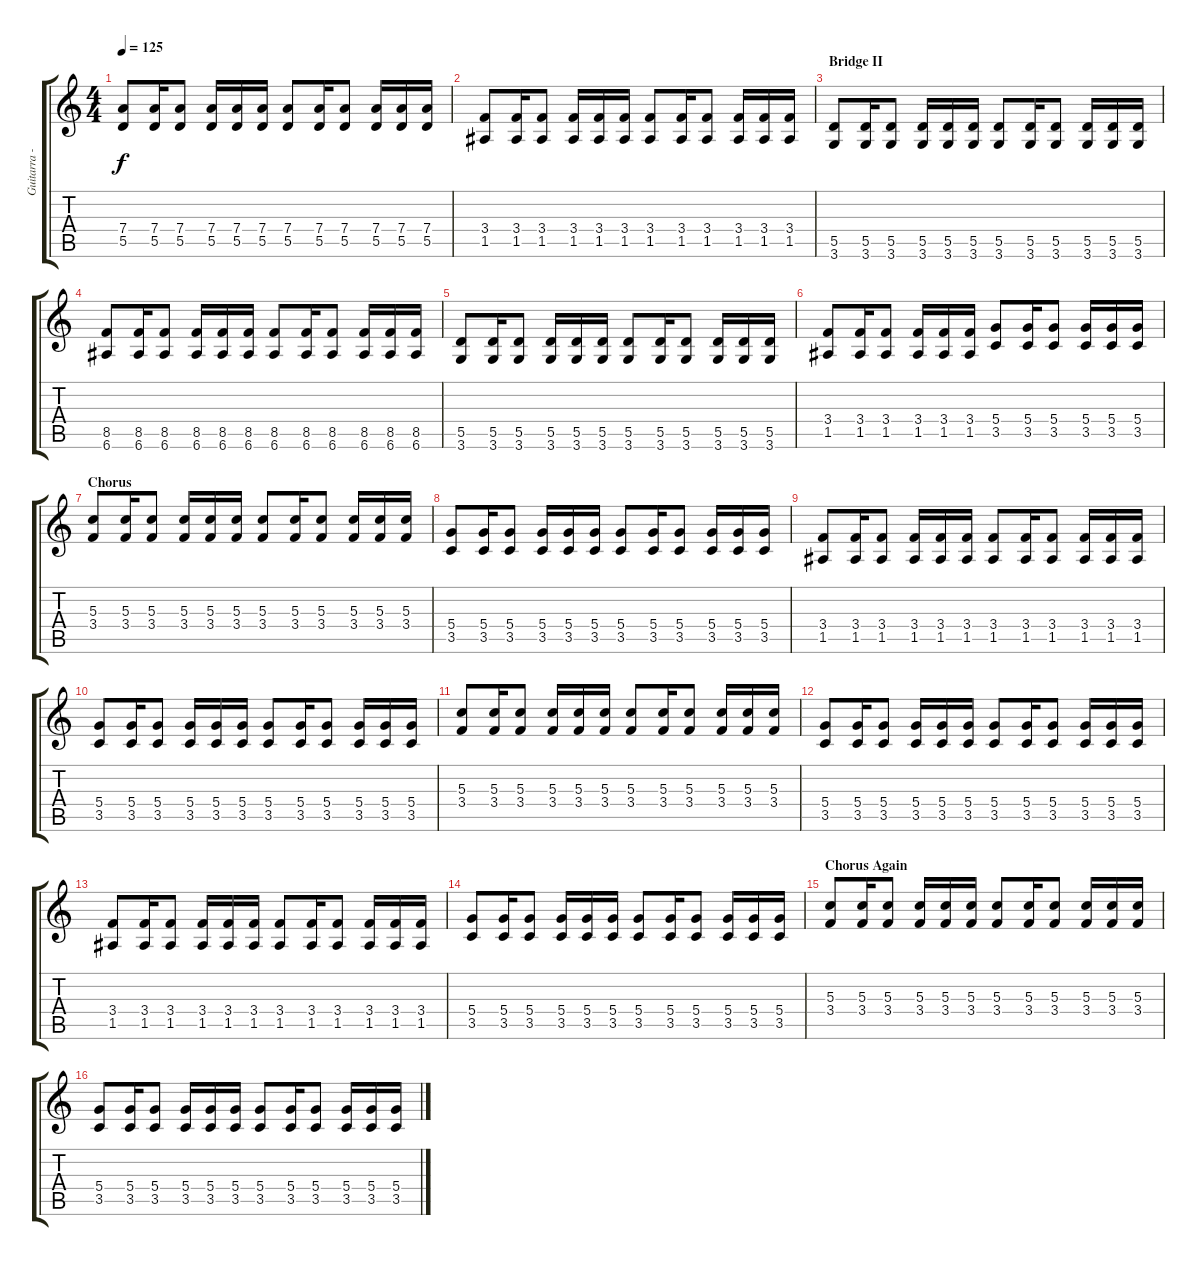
\track ("Guitarra - Guitar" "Guitarra -") {instrument distortionguitar}
\staff {score tabs}
\tuning (E4 B3 G3 D3 A2 E2) {hide}
\ts (4 4)
\tempo 125
\clef g2
\ks c
(7.4 5.5).8{dy f} (7.4 5.5).16 (7.4 5.5).8 (7.4 5.5).16 (7.4 5.5).16 (7.4 5.5).16 (7.4 5.5).8 (7.4 5.5).16 (7.4 5.5).8 (7.4 5.5).16 (7.4 5.5).16 (7.4 5.5).16 |
(3.4 1.5).8 (3.4 1.5).16 (3.4 1.5).8 (3.4 1.5).16 (3.4 1.5).16 (3.4 1.5).16 (3.4 1.5).8 (3.4 1.5).16 (3.4 1.5).8 (3.4 1.5).16 (3.4 1.5).16 (3.4 1.5).16 |
\section ("" "Bridge II")
(5.5 3.6).8 (5.5 3.6).16 (5.5 3.6).8 (5.5 3.6).16 (5.5 3.6).16 (5.5 3.6).16 (5.5 3.6).8 (5.5 3.6).16 (5.5 3.6).8 (5.5 3.6).16 (5.5 3.6).16 (5.5 3.6).16 |
(8.5 6.6).8 (8.5 6.6).16 (8.5 6.6).8 (8.5 6.6).16 (8.5 6.6).16 (8.5 6.6).16 (8.5 6.6).8 (8.5 6.6).16 (8.5 6.6).8 (8.5 6.6).16 (8.5 6.6).16 (8.5 6.6).16 |
(5.5 3.6).8 (5.5 3.6).16 (5.5 3.6).8 (5.5 3.6).16 (5.5 3.6).16 (5.5 3.6).16 (5.5 3.6).8 (5.5 3.6).16 (5.5 3.6).8 (5.5 3.6).16 (5.5 3.6).16 (5.5 3.6).16 |
(3.4 1.5).8 (3.4 1.5).16 (3.4 1.5).8 (3.4 1.5).16 (3.4 1.5).16 (3.4 1.5).16 (5.4 3.5).8 (5.4 3.5).16 (5.4 3.5).8 (5.4 3.5).16 (5.4 3.5).16 (5.4 3.5).16 |
\section ("" "Chorus")
(5.3 3.4).8 (5.3 3.4).16 (5.3 3.4).8 (5.3 3.4).16 (5.3 3.4).16 (5.3 3.4).16 (5.3 3.4).8 (5.3 3.4).16 (5.3 3.4).8 (5.3 3.4).16 (5.3 3.4).16 (5.3 3.4).16 |
(5.4 3.5).8 (5.4 3.5).16 (5.4 3.5).8 (5.4 3.5).16 (5.4 3.5).16 (5.4 3.5).16 (5.4 3.5).8 (5.4 3.5).16 (5.4 3.5).8 (5.4 3.5).16 (5.4 3.5).16 (5.4 3.5).16 |
(3.4 1.5).8 (3.4 1.5).16 (3.4 1.5).8 (3.4 1.5).16 (3.4 1.5).16 (3.4 1.5).16 (3.4 1.5).8 (3.4 1.5).16 (3.4 1.5).8 (3.4 1.5).16 (3.4 1.5).16 (3.4 1.5).16 |
(5.4 3.5).8 (5.4 3.5).16 (5.4 3.5).8 (5.4 3.5).16 (5.4 3.5).16 (5.4 3.5).16 (5.4 3.5).8 (5.4 3.5).16 (5.4 3.5).8 (5.4 3.5).16 (5.4 3.5).16 (5.4 3.5).16 |
(5.3 3.4).8 (5.3 3.4).16 (5.3 3.4).8 (5.3 3.4).16 (5.3 3.4).16 (5.3 3.4).16 (5.3 3.4).8 (5.3 3.4).16 (5.3 3.4).8 (5.3 3.4).16 (5.3 3.4).16 (5.3 3.4).16 |
(5.4 3.5).8 (5.4 3.5).16 (5.4 3.5).8 (5.4 3.5).16 (5.4 3.5).16 (5.4 3.5).16 (5.4 3.5).8 (5.4 3.5).16 (5.4 3.5).8 (5.4 3.5).16 (5.4 3.5).16 (5.4 3.5).16 |
(3.4 1.5).8 (3.4 1.5).16 (3.4 1.5).8 (3.4 1.5).16 (3.4 1.5).16 (3.4 1.5).16 (3.4 1.5).8 (3.4 1.5).16 (3.4 1.5).8 (3.4 1.5).16 (3.4 1.5).16 (3.4 1.5).16 |
(5.4 3.5).8 (5.4 3.5).16 (5.4 3.5).8 (5.4 3.5).16 (5.4 3.5).16 (5.4 3.5).16 (5.4 3.5).8 (5.4 3.5).16 (5.4 3.5).8 (5.4 3.5).16 (5.4 3.5).16 (5.4 3.5).16 |
\section ("" "Chorus Again")
(5.3 3.4).8 (5.3 3.4).16 (5.3 3.4).8 (5.3 3.4).16 (5.3 3.4).16 (5.3 3.4).16 (5.3 3.4).8 (5.3 3.4).16 (5.3 3.4).8 (5.3 3.4).16 (5.3 3.4).16 (5.3 3.4).16 |
(5.4 3.5).8 (5.4 3.5).16 (5.4 3.5).8 (5.4 3.5).16 (5.4 3.5).16 (5.4 3.5).16 (5.4 3.5).8 (5.4 3.5).16 (5.4 3.5).8 (5.4 3.5).16 (5.4 3.5).16 (5.4 3.5).16
